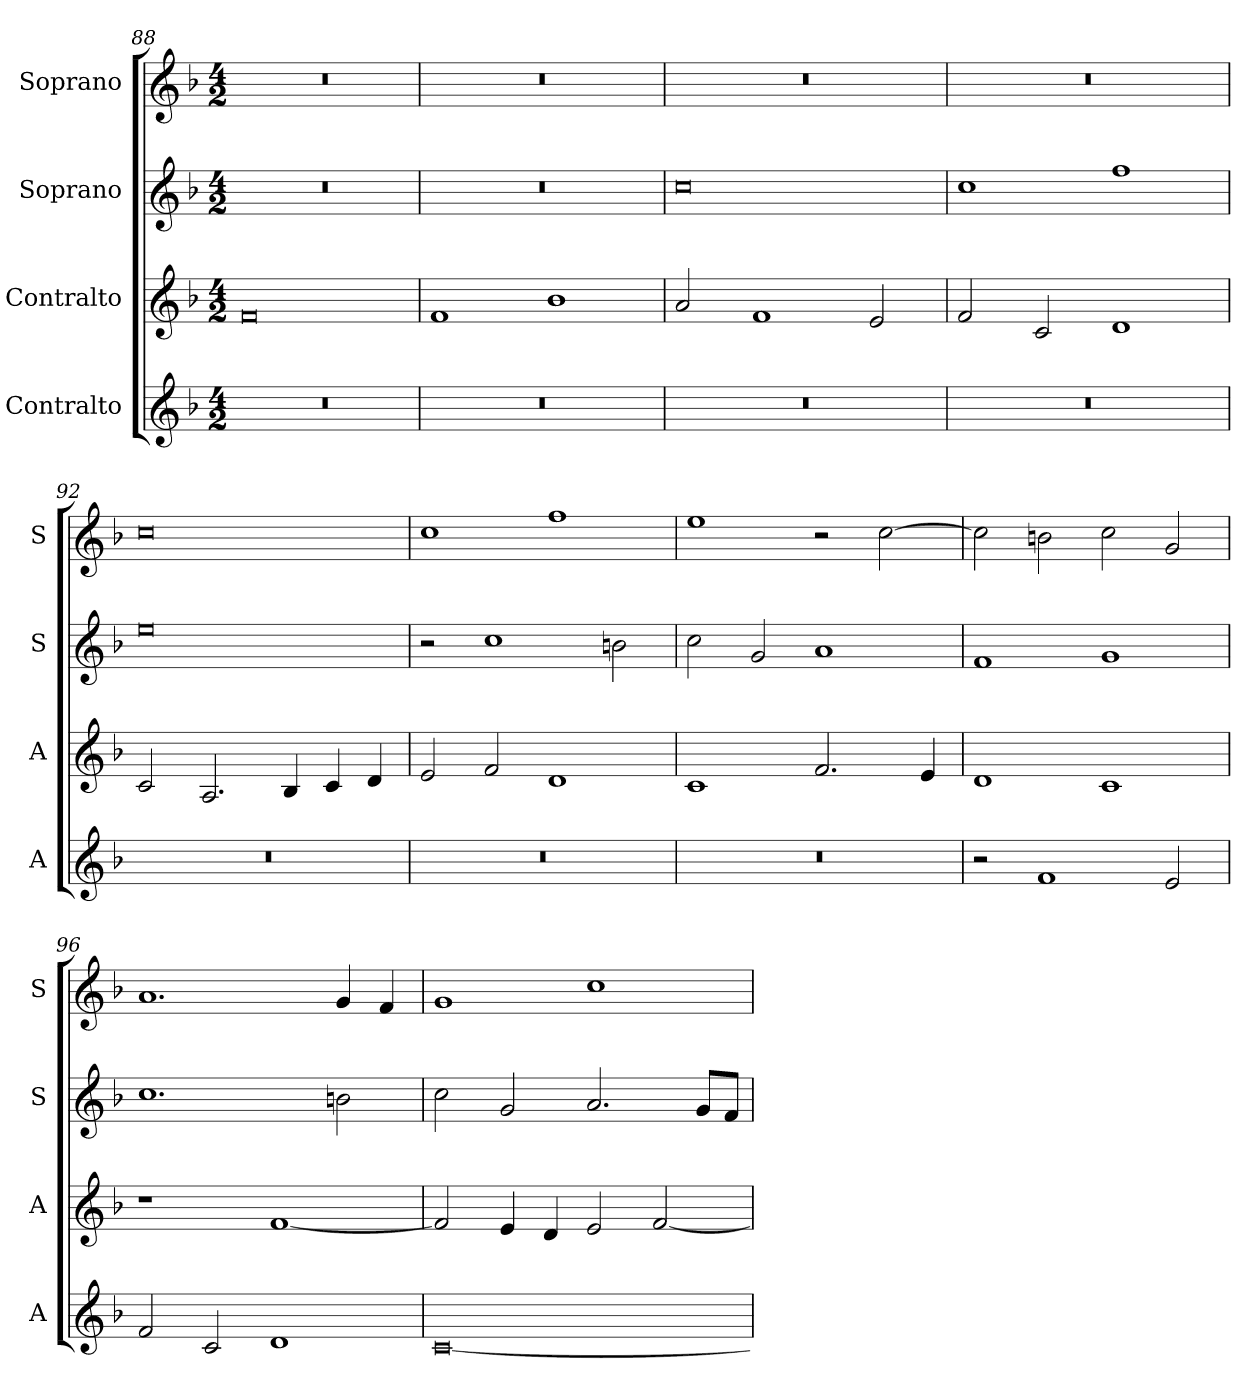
**kern	**kern	**kern	**kern
*part4	*part3	*part2	*part1
*staff4	*staff3	*staff2	*staff1
*I"Contralto	*I"Contralto	*I"Soprano	*I"Soprano
*I'A	*I'A	*I'S	*I'S
*clefG2	*clefG2	*clefG2	*clefG2
*k[b-]	*k[b-]	*k[b-]	*k[b-]
*F:ion	*F:ion	*F:ion	*F:ion
*M4/2	*M4/2	*M4/2	*M4/2
=88	=88	=88	=88
0r	0f	0r	0r
=89	=89	=89	=89
0r	1f	0r	0r
.	1b-	.	.
=90	=90	=90	=90
0r	2a	0cc	0r
.	1f	.	.
.	2e	.	.
=91	=91	=91	=91
0r	2f	1cc	0r
.	2c	.	.
.	1d	1ff	.
=92	=92	=92	=92
0r	2c	0ee	0cc
.	2.A	.	.
.	4B-	.	.
.	4c	.	.
.	4d	.	.
=93	=93	=93	=93
0r	2e	2r	1cc
.	2f	1cc	.
.	1d	.	1ff
.	.	2bn	.
=94	=94	=94	=94
0r	1c	2cc	1ee
.	.	2g	.
.	2.f	1a	2r
.	.	.	[2cc
.	4e	.	.
=95	=95	=95	=95
2r	1d	1f	2cc]
1f	.	.	2bn
.	1c	1g	2cc
2e	.	.	2g
=96	=96	=96	=96
2f	1r	1.cc	1.a
2c	.	.	.
1d	[1f	.	.
.	.	2bn	4g
.	.	.	4f
=97	=97	=97	=97
[0c	2f]	2cc	1g
.	4e	2g	.
.	4d	.	.
.	2e	2.a	1cc
.	[2f	.	.
.	.	8g/L	.
.	.	8f/J	.
=	=	=	=
*-	*-	*-	*-
